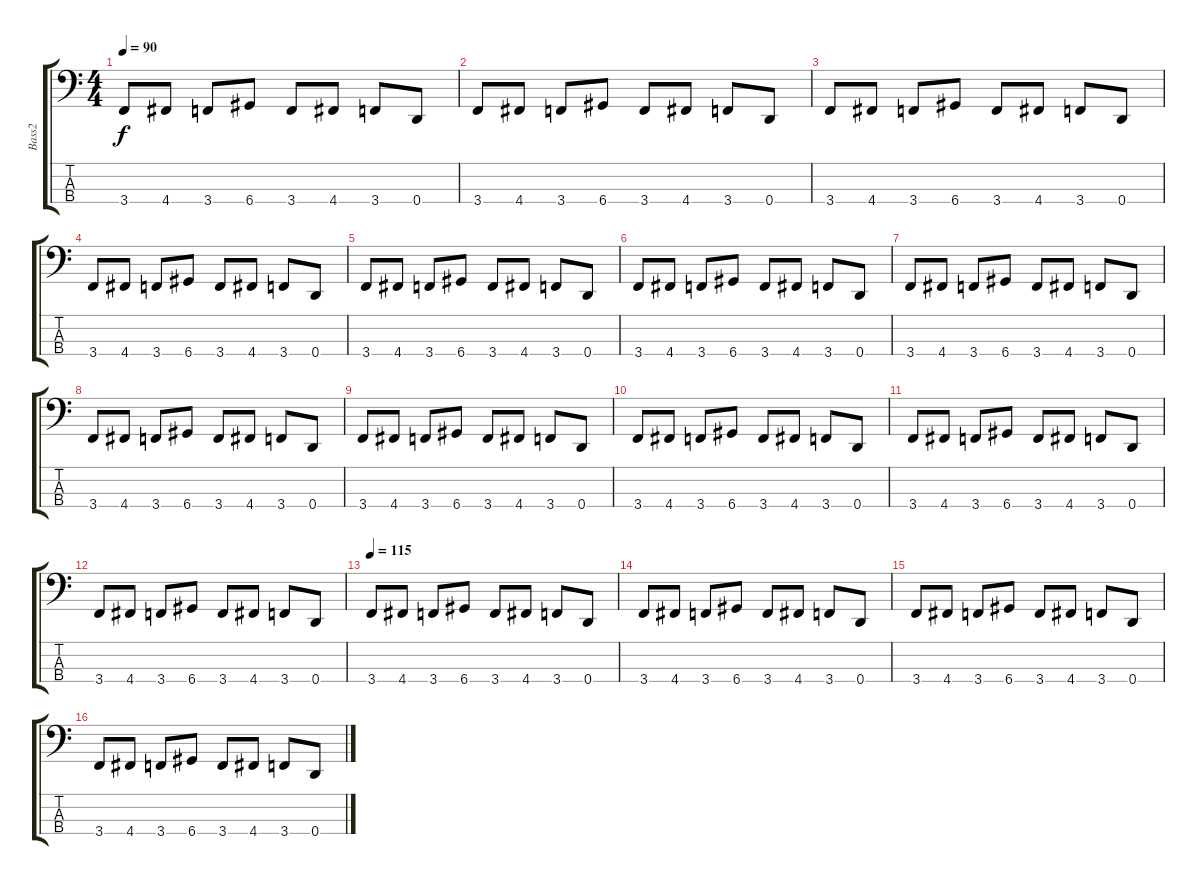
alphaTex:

\track ("Bass2" "Bass2") {instrument electricbassfinger}
\staff {score tabs}
\tuning (G2 D2 A1 D1) {hide}
\ts (4 4)
\tempo 90
\clef f4
\ks c
3.4.8{dy f} 4.4.8 3.4.8 6.4.8 3.4.8 4.4.8 3.4.8 0.4.8 |
3.4.8 4.4.8 3.4.8 6.4.8 3.4.8 4.4.8 3.4.8 0.4.8 |
3.4.8 4.4.8 3.4.8 6.4.8 3.4.8 4.4.8 3.4.8 0.4.8 |
3.4.8 4.4.8 3.4.8 6.4.8 3.4.8 4.4.8 3.4.8 0.4.8 |
3.4.8 4.4.8 3.4.8 6.4.8 3.4.8 4.4.8 3.4.8 0.4.8 |
3.4.8 4.4.8 3.4.8 6.4.8 3.4.8 4.4.8 3.4.8 0.4.8 |
3.4.8 4.4.8 3.4.8 6.4.8 3.4.8 4.4.8 3.4.8 0.4.8 |
3.4.8 4.4.8 3.4.8 6.4.8 3.4.8 4.4.8 3.4.8 0.4.8 |
3.4.8 4.4.8 3.4.8 6.4.8 3.4.8 4.4.8 3.4.8 0.4.8 |
3.4.8 4.4.8 3.4.8 6.4.8 3.4.8 4.4.8 3.4.8 0.4.8 |
3.4.8 4.4.8 3.4.8 6.4.8 3.4.8 4.4.8 3.4.8 0.4.8 |
3.4.8 4.4.8 3.4.8 6.4.8 3.4.8 4.4.8 3.4.8 0.4.8 |
\tempo 115
3.4.8 4.4.8 3.4.8 6.4.8 3.4.8 4.4.8 3.4.8 0.4.8 |
3.4.8 4.4.8 3.4.8 6.4.8 3.4.8 4.4.8 3.4.8 0.4.8 |
3.4.8 4.4.8 3.4.8 6.4.8 3.4.8 4.4.8 3.4.8 0.4.8 |
3.4.8 4.4.8 3.4.8 6.4.8 3.4.8 4.4.8 3.4.8 0.4.8
